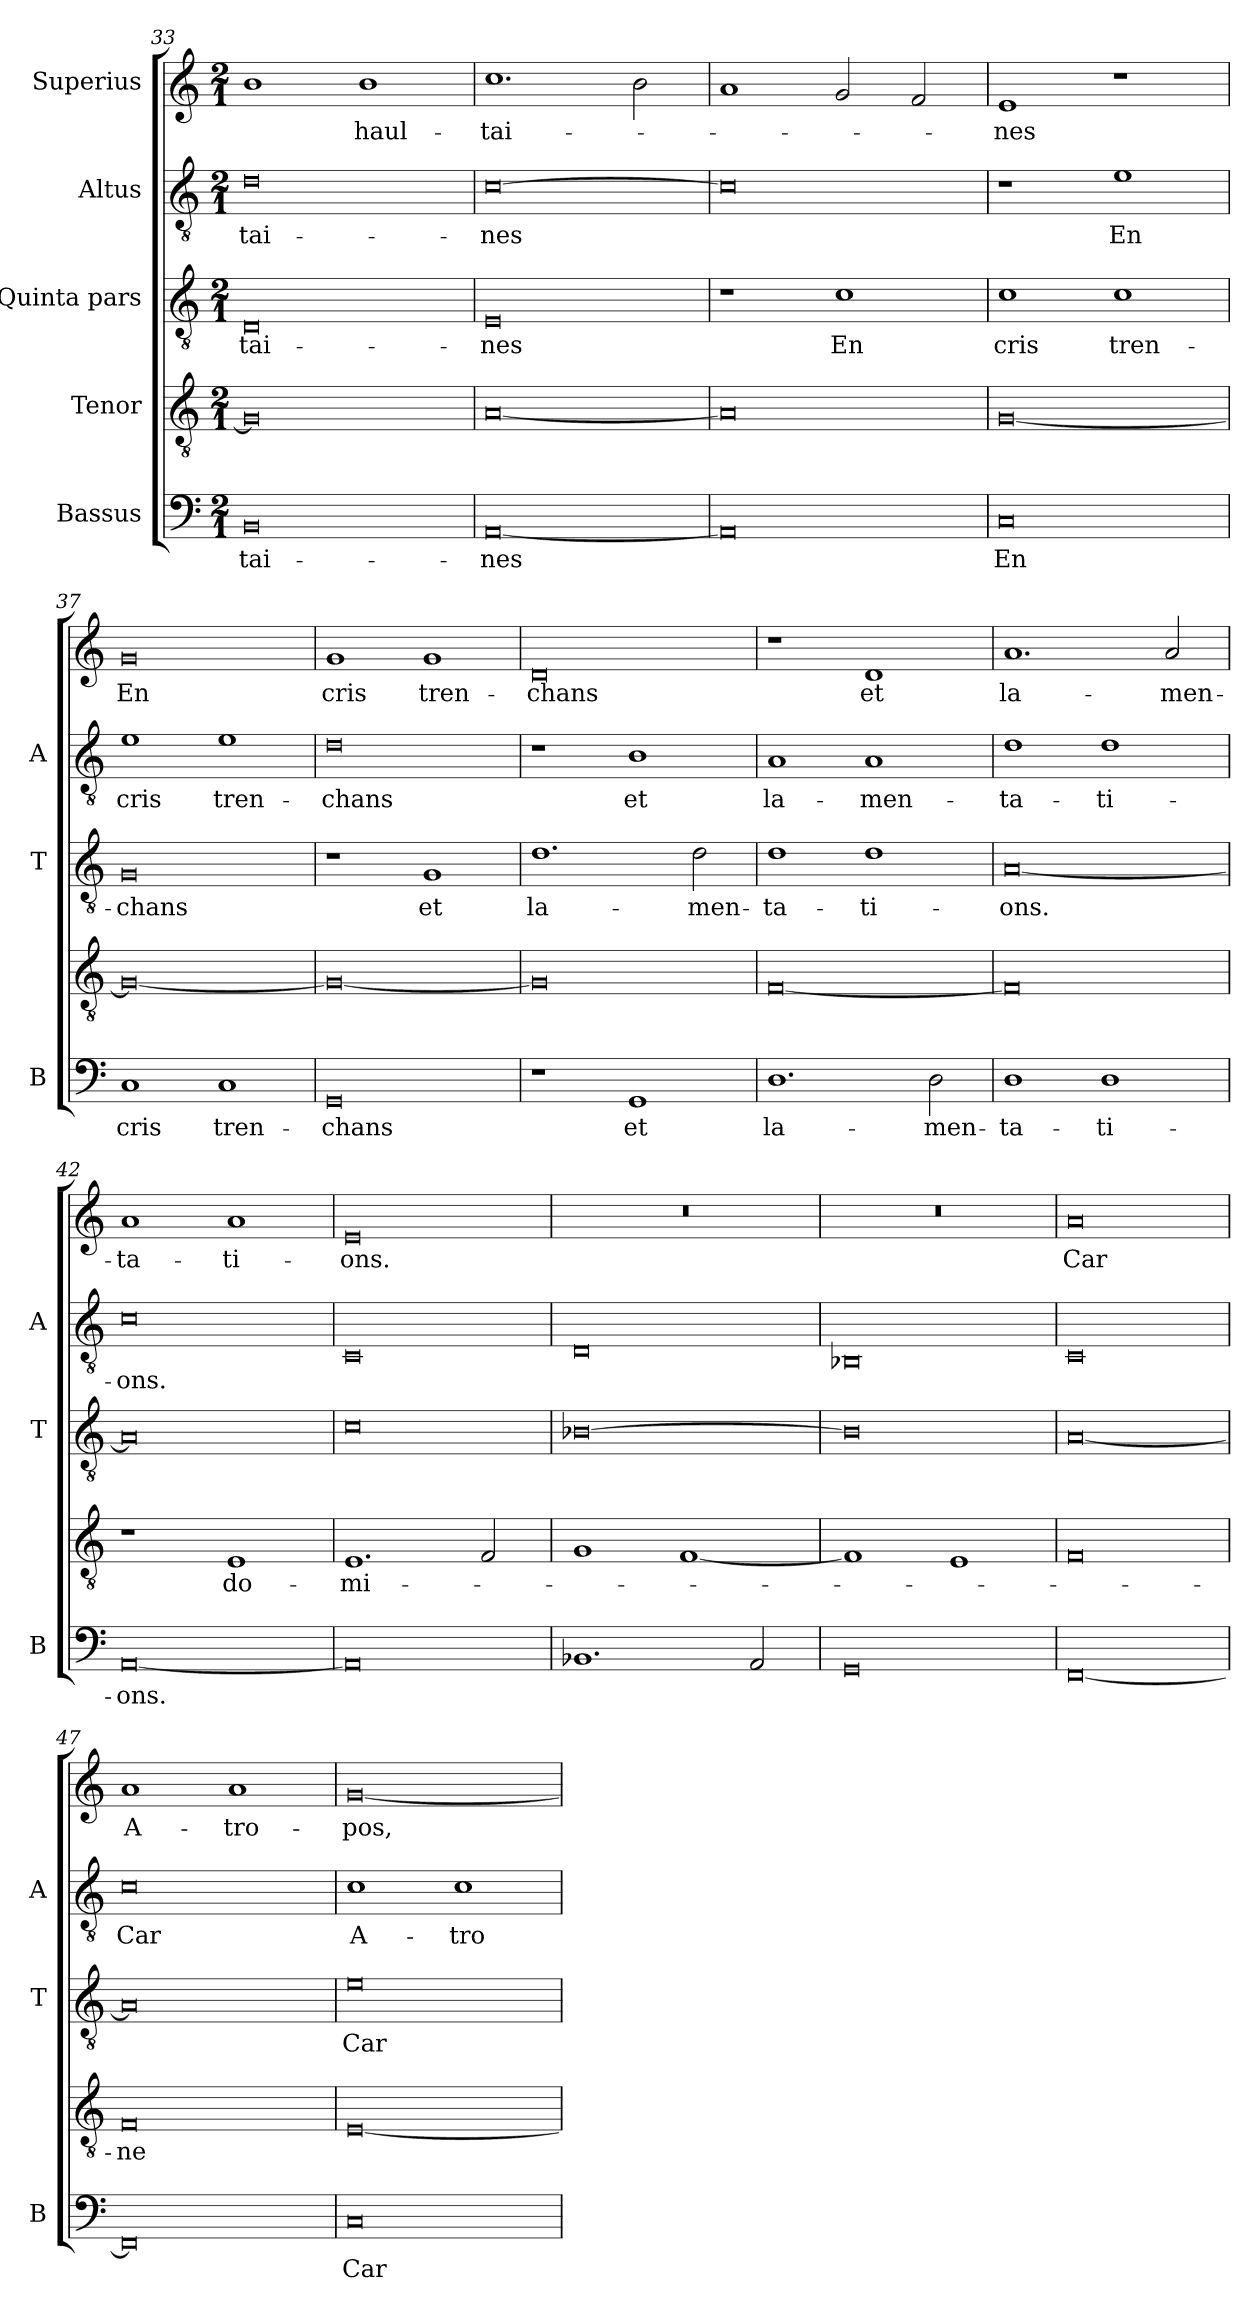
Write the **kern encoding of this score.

**kern	**text	**kern	**text	**kern	**text	**kern	**text	**kern	**text
*part5	*part5	*part4	*part4	*part3	*part3	*part2	*part2	*part1	*part1
*staff5	*staff5	*staff4	*staff4	*staff3	*staff3	*staff2	*staff2	*staff1	*staff1
*I"Bassus	*	*I"Tenor	*	*I"Quinta pars	*	*I"Altus	*	*I"Superius	*
*I'B	*	*	*	*I'T	*	*I'A	*	*	*
*clefF4	*	*clefGv2	*	*clefGv2	*	*clefGv2	*	*clefG2	*
*k[]	*	*k[]	*	*k[]	*	*k[]	*	*k[]	*
*M2/1	*	*M2/1	*	*M2/1	*	*M2/1	*	*M2/1	*
=33	=33	=33	=33	=33	=33	=33	=33	=33	=33
0BB	-tai-	0G]	.	0D	-tai-	0d	-tai-	1b	.
.	.	.	.	.	.	.	.	1b	haul-
=34	=34	=34	=34	=34	=34	=34	=34	=34	=34
[0AA	-nes	[0A	.	0E	-nes	[0c	-nes	1.cc	-tai-
.	.	.	.	.	.	.	.	2b\	.
=35	=35	=35	=35	=35	=35	=35	=35	=35	=35
0AA]	.	0A]	.	1r	.	0c]	.	1a	.
.	.	.	.	1c	En	.	.	2g/	.
.	.	.	.	.	.	.	.	2f/	.
=36	=36	=36	=36	=36	=36	=36	=36	=36	=36
0C	En	[0G	.	1c	cris	1r	.	1e	-nes
.	.	.	.	1c	tren-	1e	En	1r	.
=37	=37	=37	=37	=37	=37	=37	=37	=37	=37
1C	cris	0G_	.	0G	-chans	1e	cris	0g	En
1C	tren-	.	.	.	.	1e	tren-	.	.
=38	=38	=38	=38	=38	=38	=38	=38	=38	=38
0GG	-chans	0G_	.	1r	.	0d	-chans	1g	cris
.	.	.	.	1G	et	.	.	1g	tren-
=39	=39	=39	=39	=39	=39	=39	=39	=39	=39
1r	.	0G]	.	1.d	la-	1r	.	0d	-chans
1GG	et	.	.	.	.	1B	et	.	.
.	.	.	.	2d\	-men-	.	.	.	.
=40	=40	=40	=40	=40	=40	=40	=40	=40	=40
1.D	la-	[0F	.	1d	-ta-	1A	la-	1r	.
.	.	.	.	1d	-ti-	1A	-men-	1d	et
2D\	-men-	.	.	.	.	.	.	.	.
=41	=41	=41	=41	=41	=41	=41	=41	=41	=41
1D	-ta-	0F]	.	[0A	-ons.	1d	-ta-	1.a	la-
1D	-ti-	.	.	.	.	1d	-ti-	.	.
.	.	.	.	.	.	.	.	2a/	-men-
=42	=42	=42	=42	=42	=42	=42	=42	=42	=42
[0AA	-ons.	1r	.	0A]	.	0c	-ons.	1a	-ta-
.	.	1E	do-	.	.	.	.	1a	-ti-
=43	=43	=43	=43	=43	=43	=43	=43	=43	=43
0AA]	.	1.E	-mi-	0c	.	0C	.	0e	-ons.
.	.	2F	.	.	.	.	.	.	.
=44	=44	=44	=44	=44	=44	=44	=44	=44	=44
1.BB-X	.	1G	.	[0B-X	.	0D	.	0r	.
.	.	[1F	.	.	.	.	.	.	.
2AA/	.	.	.	.	.	.	.	.	.
=45	=45	=45	=45	=45	=45	=45	=45	=45	=45
0GG	.	1F]	.	0B-]	.	0BB-X	.	0r	.
.	.	1E	.	.	.	.	.	.	.
=46	=46	=46	=46	=46	=46	=46	=46	=46	=46
[0FF	.	0F	.	[0A	.	0C	.	0a	Car
=47	=47	=47	=47	=47	=47	=47	=47	=47	=47
0FF]	.	0F	-ne	0A]	.	0c	Car	1a	A-
.	.	.	.	.	.	.	.	1a	-tro-
=48	=48	=48	=48	=48	=48	=48	=48	=48	=48
0C	Car	[0E	.	0e	Car	1c	A-	[0g	-pos,
.	.	.	.	.	.	1c	-tro-	.	.
=	=	=	=	=	=	=	=	=	=
*-	*-	*-	*-	*-	*-	*-	*-	*-	*-
